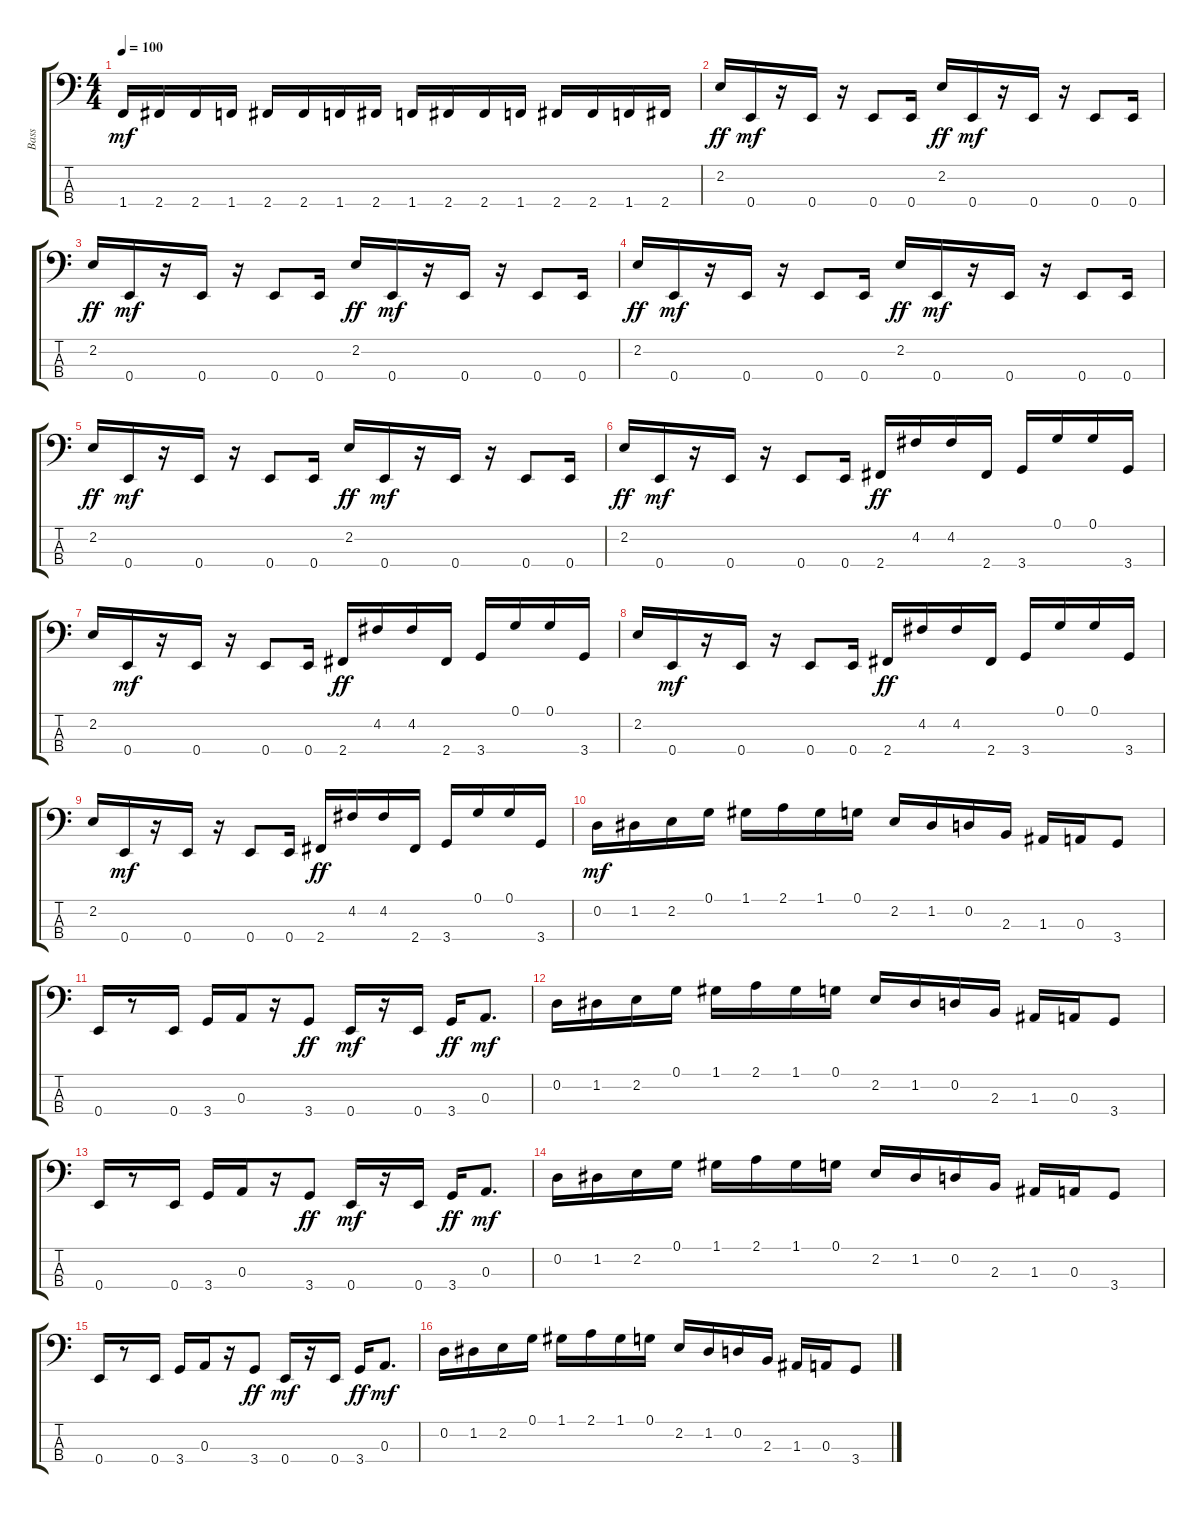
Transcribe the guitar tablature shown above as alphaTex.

\track ("Bass" "Bass") {instrument electricbassfinger}
\staff {score tabs}
\tuning (G2 D2 A1 E1) {hide}
\ts (4 4)
\tempo 100
\clef f4
\ks c
1.4.16{dy mf} 2.4.16 2.4.16 1.4.16 2.4.16 2.4.16 1.4.16 2.4.16 1.4.16 2.4.16 2.4.16 1.4.16 2.4.16 2.4.16 1.4.16 2.4.16 |
2.2.16{dy ff} 0.4.16{dy mf} r.16 0.4.16 r.16 0.4.8 0.4.16 2.2.16{dy ff} 0.4.16{dy mf} r.16 0.4.16 r.16 0.4.8 0.4.16 |
2.2.16{dy ff} 0.4.16{dy mf} r.16 0.4.16 r.16 0.4.8 0.4.16 2.2.16{dy ff} 0.4.16{dy mf} r.16 0.4.16 r.16 0.4.8 0.4.16 |
2.2.16{dy ff} 0.4.16{dy mf} r.16 0.4.16 r.16 0.4.8 0.4.16 2.2.16{dy ff} 0.4.16{dy mf} r.16 0.4.16 r.16 0.4.8 0.4.16 |
2.2.16{dy ff} 0.4.16{dy mf} r.16 0.4.16 r.16 0.4.8 0.4.16 2.2.16{dy ff} 0.4.16{dy mf} r.16 0.4.16 r.16 0.4.8 0.4.16 |
2.2.16{dy ff} 0.4.16{dy mf} r.16 0.4.16 r.16 0.4.8 0.4.16 2.4.16{dy ff} 4.2.16 4.2.16 2.4.16 3.4.16 0.1.16 0.1.16 3.4.16 |
2.2.16 0.4.16{dy mf} r.16 0.4.16 r.16 0.4.8 0.4.16 2.4.16{dy ff} 4.2.16 4.2.16 2.4.16 3.4.16 0.1.16 0.1.16 3.4.16 |
2.2.16 0.4.16{dy mf} r.16 0.4.16 r.16 0.4.8 0.4.16 2.4.16{dy ff} 4.2.16 4.2.16 2.4.16 3.4.16 0.1.16 0.1.16 3.4.16 |
2.2.16 0.4.16{dy mf} r.16 0.4.16 r.16 0.4.8 0.4.16 2.4.16{dy ff} 4.2.16 4.2.16 2.4.16 3.4.16 0.1.16 0.1.16 3.4.16 |
0.2.16{dy mf} 1.2.16 2.2.16 0.1.16 1.1.16 2.1.16 1.1.16 0.1.16 2.2.16 1.2.16 0.2.16 2.3.16 1.3.16 0.3.16 3.4.8 |
0.4.16 r.8 0.4.16 3.4.16 0.3.16 r.16 3.4.8{dy ff} 0.4.16{dy mf} r.16 0.4.16 3.4.16{dy ff} 0.3.8{d dy mf} |
0.2.16 1.2.16 2.2.16 0.1.16 1.1.16 2.1.16 1.1.16 0.1.16 2.2.16 1.2.16 0.2.16 2.3.16 1.3.16 0.3.16 3.4.8 |
0.4.16 r.8 0.4.16 3.4.16 0.3.16 r.16 3.4.8{dy ff} 0.4.16{dy mf} r.16 0.4.16 3.4.16{dy ff} 0.3.8{d dy mf} |
0.2.16 1.2.16 2.2.16 0.1.16 1.1.16 2.1.16 1.1.16 0.1.16 2.2.16 1.2.16 0.2.16 2.3.16 1.3.16 0.3.16 3.4.8 |
0.4.16 r.8 0.4.16 3.4.16 0.3.16 r.16 3.4.8{dy ff} 0.4.16{dy mf} r.16 0.4.16 3.4.16{dy ff} 0.3.8{d dy mf} |
0.2.16 1.2.16 2.2.16 0.1.16 1.1.16 2.1.16 1.1.16 0.1.16 2.2.16 1.2.16 0.2.16 2.3.16 1.3.16 0.3.16 3.4.8
